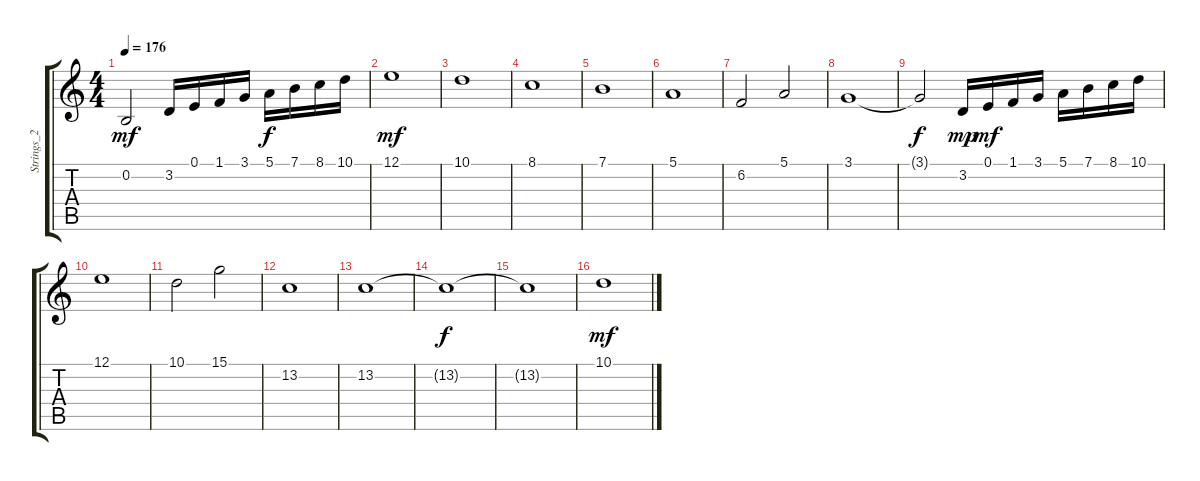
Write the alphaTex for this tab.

\track ("Strings_2 " "Strings_2 ") {instrument frenchhorn}
\staff {score tabs}
\tuning (E4 B3 G3 D3 A2 E2) {hide}
\ts (4 4)
\tempo 176
\clef g2
\ks c
0.2.2{dy mf} 3.2.16 0.1.16 1.1.16 3.1.16 5.1.16{dy f} 7.1.16 8.1.16 10.1.16 |
12.1.1{dy mf} |
10.1.1 |
8.1.1 |
7.1.1 |
5.1.1 |
6.2.2 5.1.2 |
3.1.1 |
3.1{t}.2{dy f} 3.2.16{dy mp} 0.1.16{dy mf} 1.1.16 3.1.16 5.1.16 7.1.16 8.1.16 10.1.16 |
12.1.1 |
10.1.2 15.1.2 |
13.2.1 |
13.2.1 |
13.2{t}.1{dy f} |
13.2{t}.1 |
10.1.1{dy mf}
